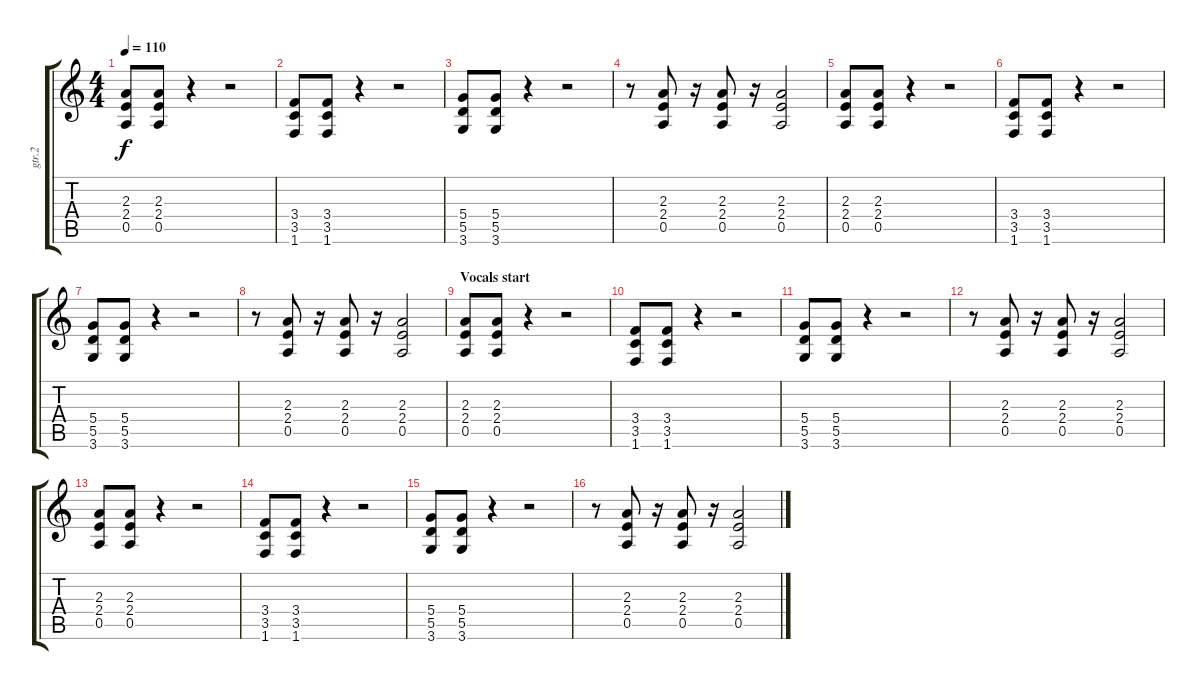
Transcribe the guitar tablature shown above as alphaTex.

\track ("gtr.2" "gtr.2") {instrument distortionguitar}
\staff {score tabs}
\tuning (E4 B3 G3 D3 A2 E2) {hide}
\ts (4 4)
\tempo 110
\clef g2
\ks c
(2.3 2.4 0.5).8{dy f instrument distortionguitar} (2.3 2.4 0.5).8 r.4 r.2 |
(3.4 3.5 1.6).8 (3.4 3.5 1.6).8 r.4 r.2 |
(5.4 5.5 3.6).8 (5.4 5.5 3.6).8 r.4 r.2 |
r.8 (2.3 2.4 0.5).8 r.16 (2.3 2.4 0.5).8 r.16 (2.3 2.4 0.5).2 |
(2.3 2.4 0.5).8 (2.3 2.4 0.5).8 r.4 r.2 |
(3.4 3.5 1.6).8 (3.4 3.5 1.6).8 r.4 r.2 |
(5.4 5.5 3.6).8 (5.4 5.5 3.6).8 r.4 r.2 |
r.8 (2.3 2.4 0.5).8 r.16 (2.3 2.4 0.5).8 r.16 (2.3 2.4 0.5).2 |
\section ("" "Vocals start")
(2.3 2.4 0.5).8 (2.3 2.4 0.5).8 r.4 r.2 |
(3.4 3.5 1.6).8 (3.4 3.5 1.6).8 r.4 r.2 |
(5.4 5.5 3.6).8 (5.4 5.5 3.6).8 r.4 r.2 |
r.8 (2.3 2.4 0.5).8 r.16 (2.3 2.4 0.5).8 r.16 (2.3 2.4 0.5).2 |
(2.3 2.4 0.5).8 (2.3 2.4 0.5).8 r.4 r.2 |
(3.4 3.5 1.6).8 (3.4 3.5 1.6).8 r.4 r.2 |
(5.4 5.5 3.6).8 (5.4 5.5 3.6).8 r.4 r.2 |
r.8 (2.3 2.4 0.5).8 r.16 (2.3 2.4 0.5).8 r.16 (2.3 2.4 0.5).2
